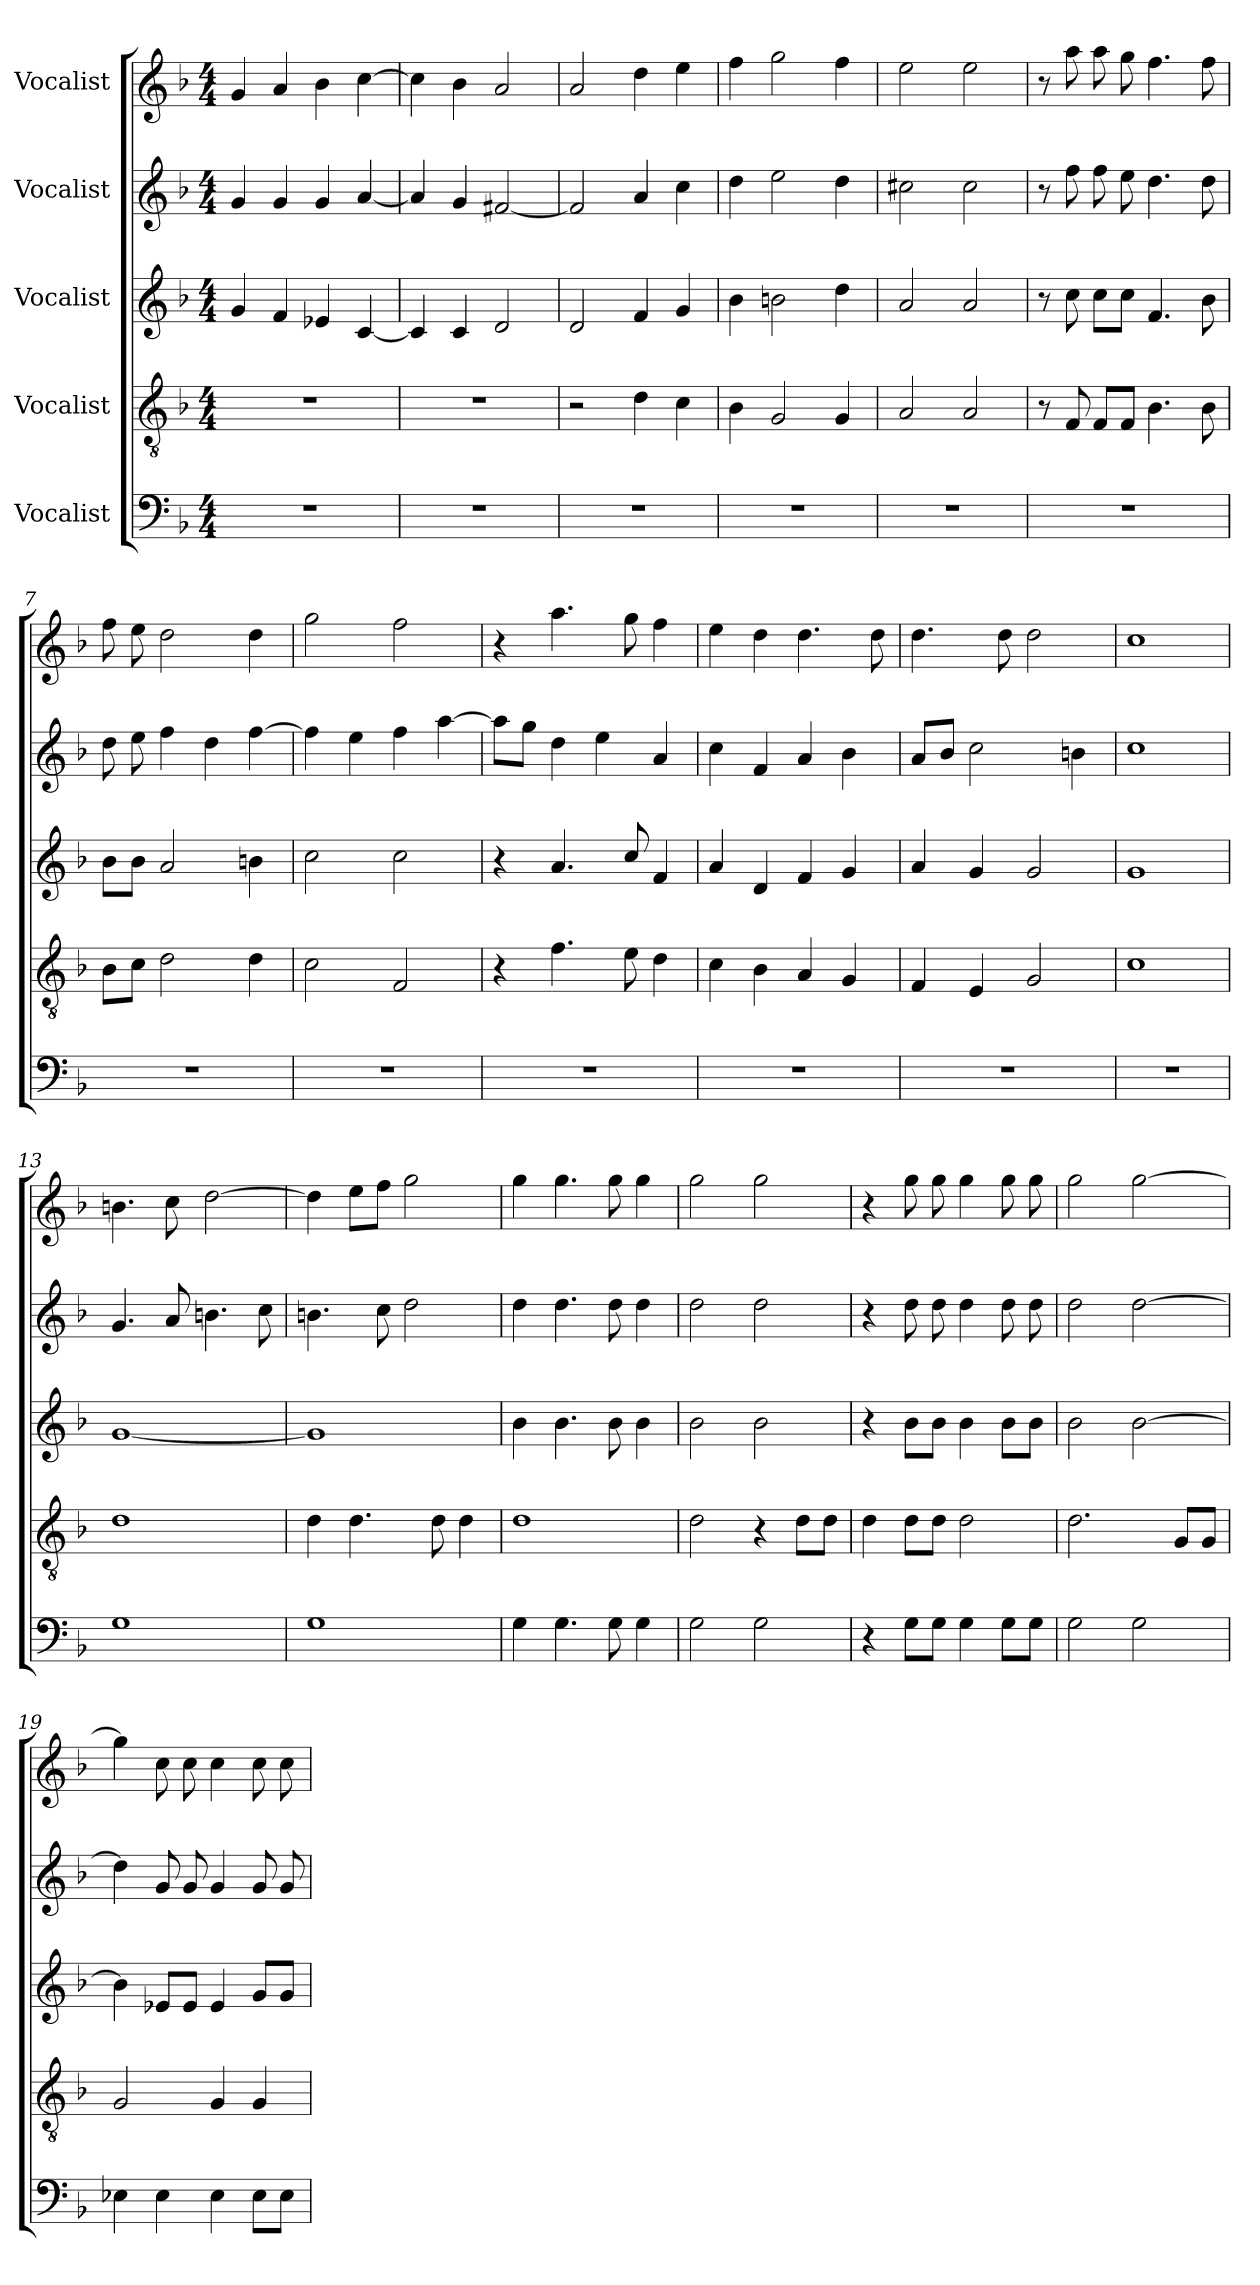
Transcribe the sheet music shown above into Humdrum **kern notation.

**kern	**kern	**kern	**kern	**kern
*part5	*part4	*part3	*part2	*part1
*staff5	*staff4	*staff3	*staff2	*staff1
*I"Vocalist	*I"Vocalist	*I"Vocalist	*I"Vocalist	*I"Vocalist
*clefF4	*clefGv2	*clefG2	*clefG2	*clefG2
*k[b-]	*k[b-]	*k[b-]	*k[b-]	*k[b-]
*M4/4	*M4/4	*M4/4	*M4/4	*M4/4
*MM120	*MM120	*MM120	*MM120	*MM120
=1	=1	=1	=1	=1
1r	1r	4g/	4g/	4g/
.	.	4f/	4g/	4a/
.	.	4e-X/	4g/	4b-\
.	.	[4c/	[4a/	[4cc\
=2	=2	=2	=2	=2
1r	1r	4c/]	4a/]	4cc\]
.	.	4c/	4g/	4b-\
.	.	2d/	[2f#X/	2a/
=3	=3	=3	=3	=3
1r	2r	2d/	2f#/]	2a/
.	4d\	4f/	4a/	4dd\
.	4c\	4g/	4cc\	4ee\
=4	=4	=4	=4	=4
1r	4B-\	4b-\	4dd\	4ff\
.	2G/	2bn\	2ee\	2gg\
.	4G/	4dd\	4dd\	4ff\
=5	=5	=5	=5	=5
1r	2A/	2a/	2cc#X\	2ee\
.	2A/	2a/	2cc#\	2ee\
=6	=6	=6	=6	=6
1r	8r	8r	8r	8r
.	8F/	8cc\	8ff\	8aa\
.	8F/L	8cc\L	8ff\	8aa\
.	8F/J	8cc\J	8ee\	8gg\
.	4.B-\	4.f/	4.dd\	4.ff\
.	8B-\	8b-\	8dd\	8ff\
=7	=7	=7	=7	=7
1r	8B-\L	8b-\L	8dd\	8ff\
.	8c\J	8b-\J	8ee\	8ee\
.	2d\	2a/	4ff\	2dd\
.	.	.	4dd\	.
.	4d\	4bn\	[4ff\	4dd\
=8	=8	=8	=8	=8
1r	2c\	2cc\	4ff\]	2gg\
.	.	.	4ee\	.
.	2F/	2cc\	4ff\	2ff\
.	.	.	[4aa\	.
=9	=9	=9	=9	=9
1r	4r	4r	8aa\L]	4r
.	.	.	8gg\J	.
.	4.f\	4.a/	4dd\	4.aa\
.	.	.	4ee\	.
.	8e\	8cc/	.	8gg\
.	4d\	4f/	4a/	4ff\
=10	=10	=10	=10	=10
1r	4c\	4a/	4cc\	4ee\
.	4B-\	4d/	4f/	4dd\
.	4A/	4f/	4a/	4.dd\
.	4G/	4g/	4b-\	.
.	.	.	.	8dd\
=11	=11	=11	=11	=11
1r	4F/	4a/	8a/L	4.dd\
.	.	.	8b-/J	.
.	4E/	4g/	2cc\	.
.	.	.	.	8dd\
.	2G/	2g/	.	2dd\
.	.	.	4bn\	.
=12	=12	=12	=12	=12
1r	1c	1g	1cc	1cc
=13	=13	=13	=13	=13
1G	1d	[1g	4.g/	4.bn\
.	.	.	8a/	8cc\
.	.	.	4.bn\	[2dd\
.	.	.	8cc\	.
=14	=14	=14	=14	=14
1G	4d\	1g]	4.bn\	4dd\]
.	4.d\	.	.	8ee\L
.	.	.	8cc\	8ff\J
.	.	.	2dd\	2gg\
.	8d\	.	.	.
.	4d\	.	.	.
=15	=15	=15	=15	=15
4G\	1d	4b-\	4dd\	4gg\
4.G\	.	4.b-\	4.dd\	4.gg\
8G\	.	8b-\	8dd\	8gg\
4G\	.	4b-\	4dd\	4gg\
=16	=16	=16	=16	=16
2G\	2d\	2b-\	2dd\	2gg\
2G\	4r	2b-\	2dd\	2gg\
.	8d\L	.	.	.
.	8d\J	.	.	.
=17	=17	=17	=17	=17
4r	4d\	4r	4r	4r
8G\L	8d\L	8b-\L	8dd\	8gg\
8G\J	8d\J	8b-\J	8dd\	8gg\
4G\	2d\	4b-\	4dd\	4gg\
8G\L	.	8b-\L	8dd\	8gg\
8G\J	.	8b-\J	8dd\	8gg\
=18	=18	=18	=18	=18
2G\	2.d\	2b-\	2dd\	2gg\
2G\	.	[2b-\	[2dd\	[2gg\
.	8G/L	.	.	.
.	8G/J	.	.	.
=19	=19	=19	=19	=19
4E-X\	2G/	4b-\]	4dd\]	4gg\]
4E-\	.	8e-X/L	8g/	8cc\
.	.	8e-/J	8g/	8cc\
4E-\	4G/	4e-/	4g/	4cc\
8E-\L	4G/	8g/L	8g/	8cc\
8E-\J	.	8g/J	8g/	8cc\
=	=	=	=	=
*-	*-	*-	*-	*-
